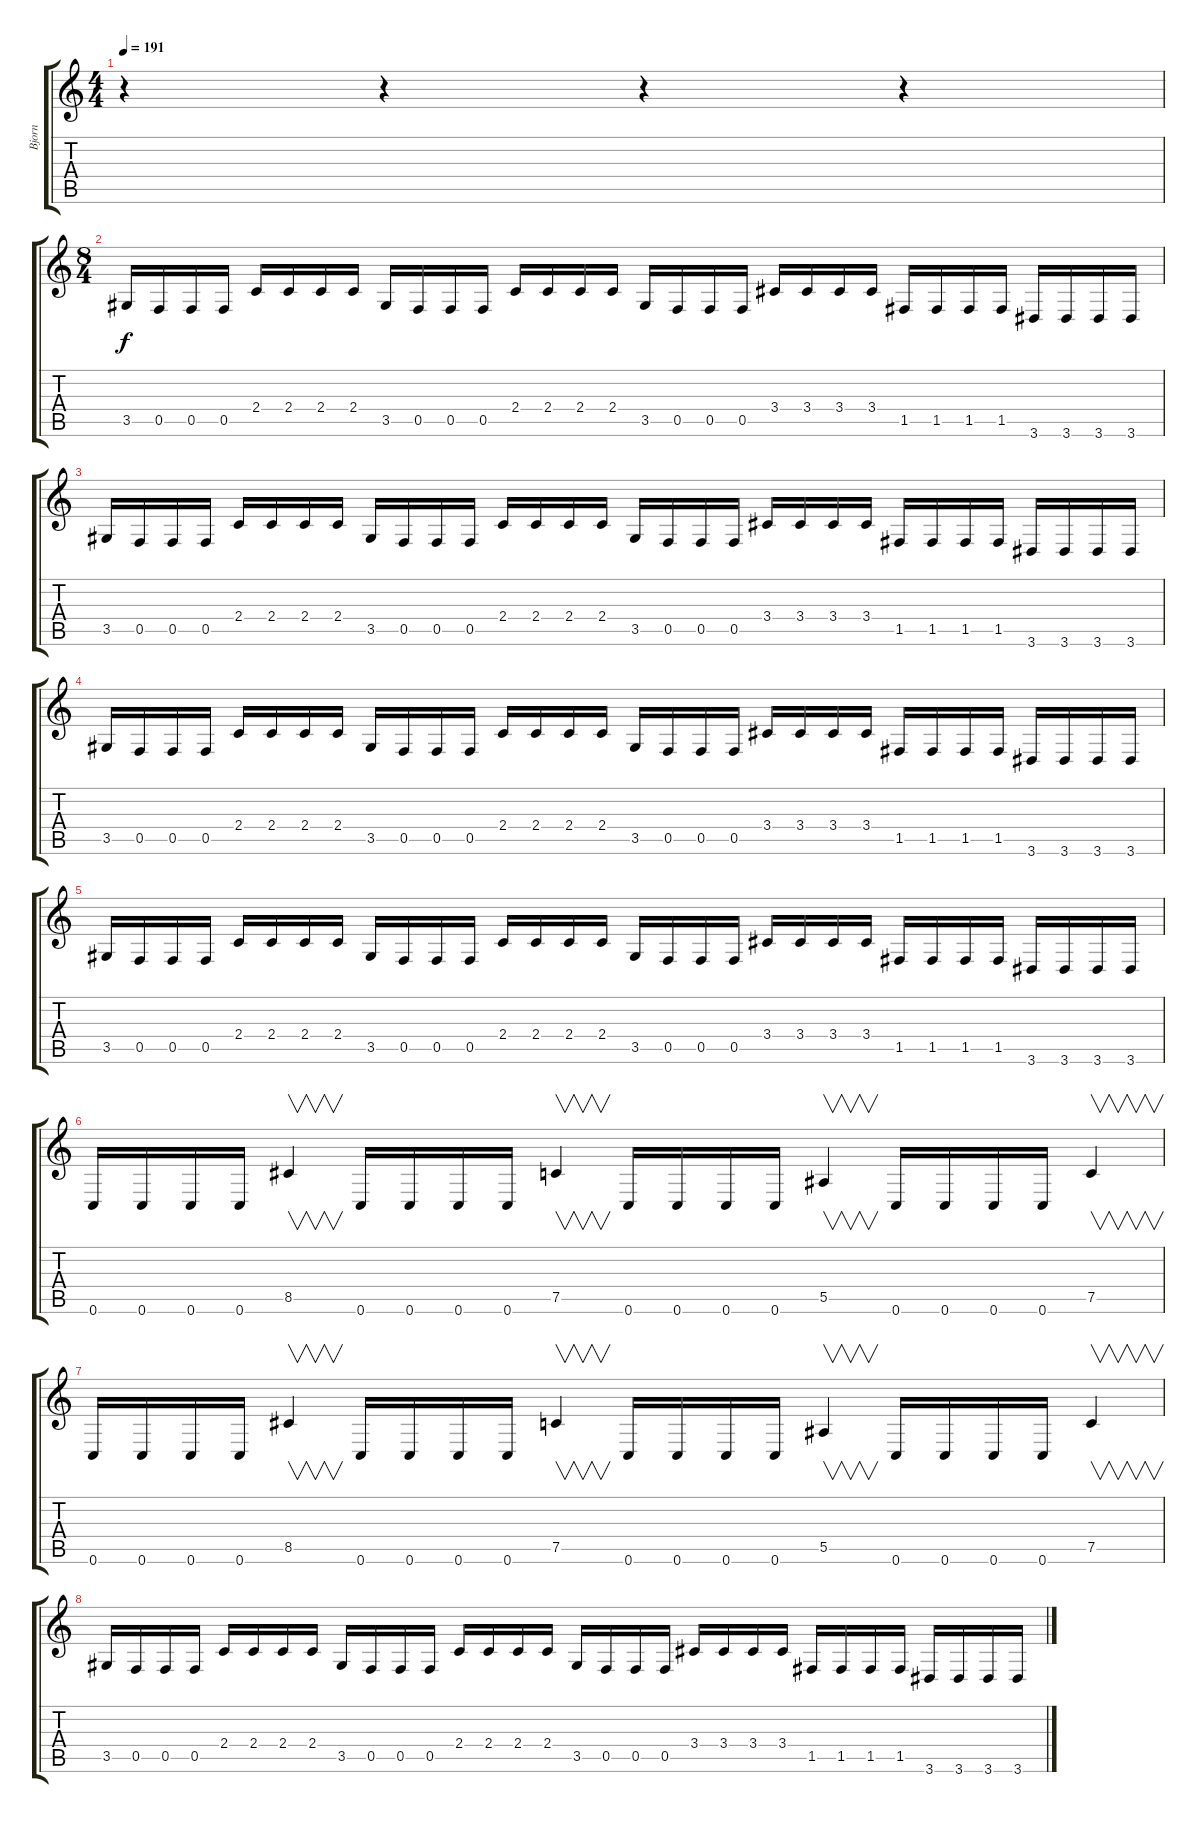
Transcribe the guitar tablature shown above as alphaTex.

\track ("Bjorn" "Bjorn") {instrument overdrivenguitar}
\staff {score tabs}
\tuning (C4 G3 Eb3 Bb2 F2 C2) {hide}
\ts (4 4)
\tempo 191
\clef g2
\ks c
r.4{dy f instrument overdrivenguitar} r.4 r.4 r.4 |
\ts (8 4)
3.5.16 0.5.16 0.5.16 0.5.16 2.4.16 2.4.16 2.4.16 2.4.16 3.5.16 0.5.16 0.5.16 0.5.16 2.4.16 2.4.16 2.4.16 2.4.16 3.5.16 0.5.16 0.5.16 0.5.16 3.4.16 3.4.16 3.4.16 3.4.16 1.5.16 1.5.16 1.5.16 1.5.16 3.6.16 3.6.16 3.6.16 3.6.16 |
3.5.16 0.5.16 0.5.16 0.5.16 2.4.16 2.4.16 2.4.16 2.4.16 3.5.16 0.5.16 0.5.16 0.5.16 2.4.16 2.4.16 2.4.16 2.4.16 3.5.16 0.5.16 0.5.16 0.5.16 3.4.16 3.4.16 3.4.16 3.4.16 1.5.16 1.5.16 1.5.16 1.5.16 3.6.16 3.6.16 3.6.16 3.6.16 |
3.5.16 0.5.16 0.5.16 0.5.16 2.4.16 2.4.16 2.4.16 2.4.16 3.5.16 0.5.16 0.5.16 0.5.16 2.4.16 2.4.16 2.4.16 2.4.16 3.5.16 0.5.16 0.5.16 0.5.16 3.4.16 3.4.16 3.4.16 3.4.16 1.5.16 1.5.16 1.5.16 1.5.16 3.6.16 3.6.16 3.6.16 3.6.16 |
3.5.16 0.5.16 0.5.16 0.5.16 2.4.16 2.4.16 2.4.16 2.4.16 3.5.16 0.5.16 0.5.16 0.5.16 2.4.16 2.4.16 2.4.16 2.4.16 3.5.16 0.5.16 0.5.16 0.5.16 3.4.16 3.4.16 3.4.16 3.4.16 1.5.16 1.5.16 1.5.16 1.5.16 3.6.16 3.6.16 3.6.16 3.6.16 |
0.6.16 0.6.16 0.6.16 0.6.16 8.5.4{v} 0.6.16 0.6.16 0.6.16 0.6.16 7.5.4{v} 0.6.16 0.6.16 0.6.16 0.6.16 5.5.4{v} 0.6.16 0.6.16 0.6.16 0.6.16 7.5.4{v} |
0.6.16 0.6.16 0.6.16 0.6.16 8.5.4{v} 0.6.16 0.6.16 0.6.16 0.6.16 7.5.4{v} 0.6.16 0.6.16 0.6.16 0.6.16 5.5.4{v} 0.6.16 0.6.16 0.6.16 0.6.16 7.5.4{v} |
3.5.16 0.5.16 0.5.16 0.5.16 2.4.16 2.4.16 2.4.16 2.4.16 3.5.16 0.5.16 0.5.16 0.5.16 2.4.16 2.4.16 2.4.16 2.4.16 3.5.16 0.5.16 0.5.16 0.5.16 3.4.16 3.4.16 3.4.16 3.4.16 1.5.16 1.5.16 1.5.16 1.5.16 3.6.16 3.6.16 3.6.16 3.6.16
